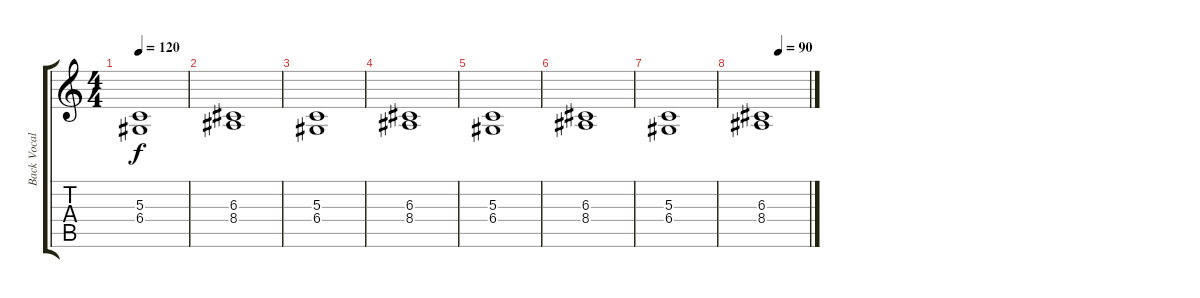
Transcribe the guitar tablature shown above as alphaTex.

\track ("Back Vocals" "Back Vocal") {instrument lead2sawtooth}
\staff {score tabs}
\tuning (E4 B3 G3 D3 A2 E2) {hide}
\ts (4 4)
\tempo 120
\clef g2
\ks c
(5.3 6.4).1{dy f} |
(6.3 8.4).1 |
(5.3 6.4).1 |
(6.3 8.4).1 |
(5.3 6.4).1 |
(6.3 8.4).1 |
(5.3 6.4).1 |
\tempo (90 0.375)
(6.3 8.4).1
